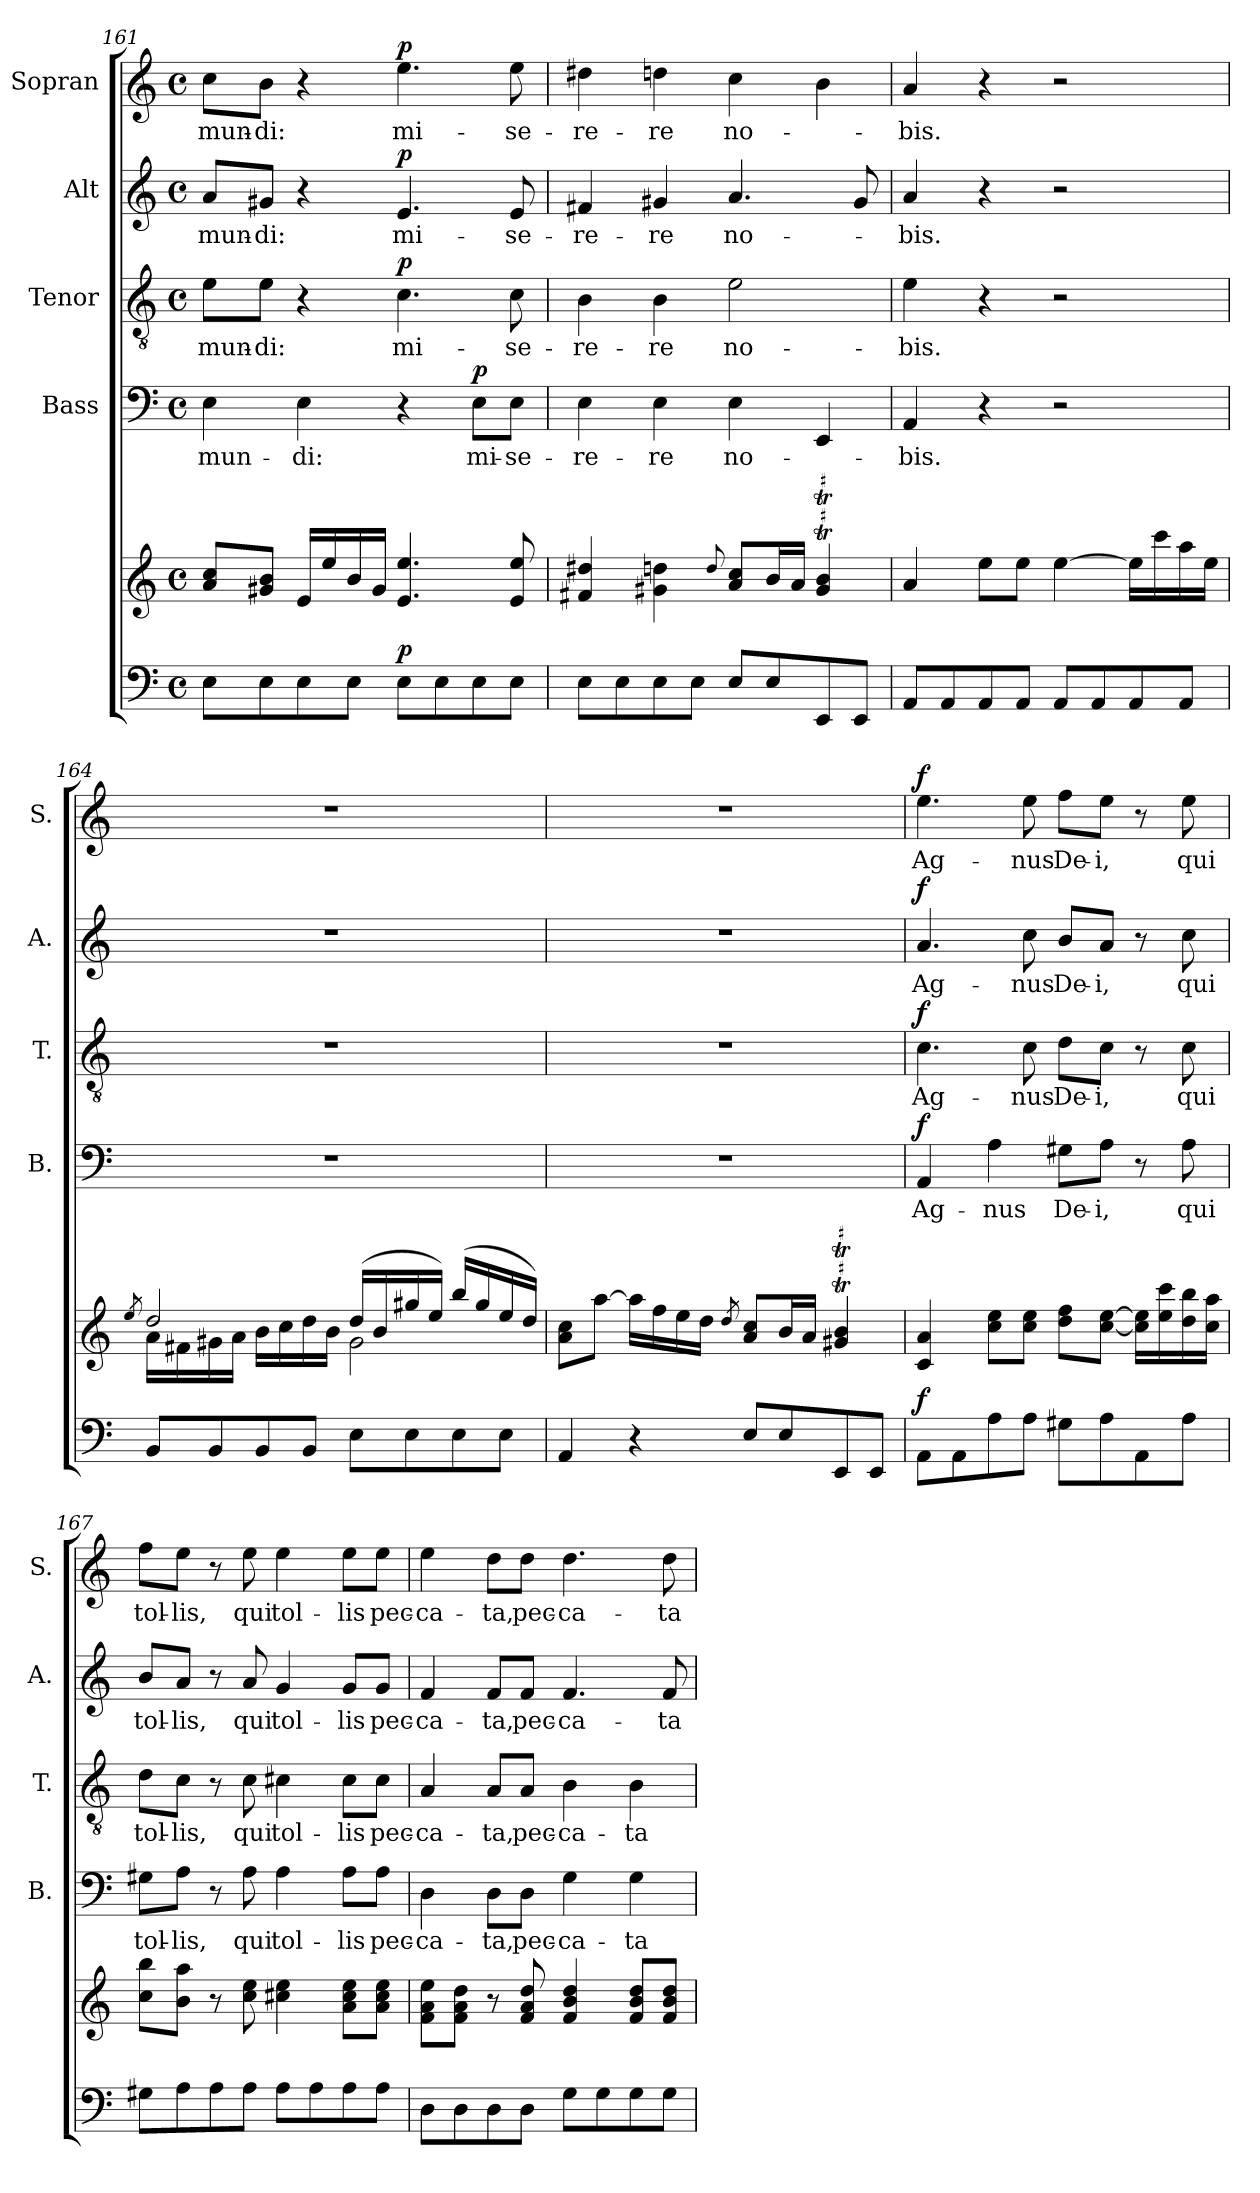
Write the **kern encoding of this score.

**kern	**kern	**dynam	**kern	**text	**dynam	**kern	**text	**dynam	**kern	**text	**dynam	**kern	**text	**dynam
*part5	*part5	*part5	*part4	*part4	*part4	*part3	*part3	*part3	*part2	*part2	*part2	*part1	*part1	*part1
*staff6	*staff5	*staff5/6	*staff4	*staff4	*staff4	*staff3	*staff3	*staff3	*staff2	*staff2	*staff2	*staff1	*staff1	*staff1
*	*	*	*I"Bass	*	*	*I"Tenor	*	*	*I"Alt	*	*	*I"Sopran	*	*
*	*	*	*I'B.	*	*	*I'T.	*	*	*I'A.	*	*	*I'S.	*	*
*clefF4	*clefG2	*	*clefF4	*	*	*clefGv2	*	*	*clefG2	*	*	*clefG2	*	*
*k[]	*k[]	*	*k[]	*	*	*k[]	*	*	*k[]	*	*	*k[]	*	*
*C:	*C:	*	*C:	*	*	*C:	*	*	*C:	*	*	*C:	*	*
*M4/4	*M4/4	*	*M4/4	*	*	*M4/4	*	*	*M4/4	*	*	*M4/4	*	*
*met(c)	*met(c)	*	*met(c)	*	*	*met(c)	*	*	*met(c)	*	*	*met(c)	*	*
=161	=161	=161	=161	=161	=161	=161	=161	=161	=161	=161	=161	=161	=161	=161
!	!	!	!	!LO:LY:b	!	!	!LO:LY:b	!	!	!LO:LY:b	!	!	!LO:LY:b	!
8E\L	8a/ 8cc/L	.	4E\	mun-	.	8e\L	mun-	.	8a/L	mun-	.	8cc\L	mun-	.
!	!	!	!	!	!	!	!LO:LY:b	!	!	!LO:LY:b	!	!	!LO:LY:b	!
8E\	8g#X/ 8b/J	.	.	.	.	8e\J	-di:	.	8g#X/J	-di:	.	8b\J	-di:	.
!	!	!	!	!LO:LY:b	!	!	!	!	!	!	!	!	!	!
8E\	16e/LL	.	4E\	-di:	.	4r	.	.	4r	.	.	4r	.	.
.	16ee/	.	.	.	.	.	.	.	.	.	.	.	.	.
8E\J	16b/	.	.	.	.	.	.	.	.	.	.	.	.	.
.	16g#/JJ	.	.	.	.	.	.	.	.	.	.	.	.	.
!	!	!LO:DY:a=2	!	!	!	!	!LO:LY:b	!LO:DY:a	!	!LO:LY:b	!LO:DY:a	!	!LO:LY:b	!LO:DY:a
8E\L	4.e/ 4.ee/	p	4r	.	.	4.c\	mi-	p	4.e/	mi-	p	4.ee\	mi-	p
8E\	.	.	.	.	.	.	.	.	.	.	.	.	.	.
!	!	!	!	!LO:LY:b	!LO:DY:a	!	!	!	!	!	!	!	!	!
8E\	.	.	8E\L	mi-	p	.	.	.	.	.	.	.	.	.
!	!	!	!	!LO:LY:b	!	!	!LO:LY:b	!	!	!LO:LY:b	!	!	!LO:LY:b	!
8E\J	8e/ 8ee/	.	8E\J	-se-	.	8c\	-se-	.	8e/	-se-	.	8ee\	-se-	.
!!LO:PB:g=z
=162	=162	=162	=162	=162	=162	=162	=162	=162	=162	=162	=162	=162	=162	=162
!	!	!	!	!LO:LY:b	!	!	!LO:LY:b	!	!	!LO:LY:b	!	!	!LO:LY:b	!
8E\L	4f#X/ 4dd#X/	.	4E\	-re-	.	4B\	-re-	.	4f#X/	-re-	.	4dd#X\	-re-	.
8E\	.	.	.	.	.	.	.	.	.	.	.	.	.	.
!	!	!	!	!LO:LY:b	!	!	!LO:LY:b	!	!	!LO:LY:b	!	!	!LO:LY:b	!
8E\	4g#X\ 4ddn\	.	4E\	-re	.	4B\	-re	.	4g#X/	-re	.	4ddn\	-re	.
8E\J	.	.	.	.	.	.	.	.	.	.	.	.	.	.
.	8qqdd/	.	.	.	.	.	.	.	.	.	.	.	.	.
!	!	!	!	!LO:LY:b	!	!	!LO:LY:b	!	!	!LO:LY:b	!	!	!LO:LY:b	!
8E/L	8a/ 8cc/L	.	4E\	no-	.	2e\	no-	.	4.a/	no-	.	4cc\	no-	.
8E/	16b/L	.	.	.	.	.	.	.	.	.	.	.	.	.
.	16a/JJ	.	.	.	.	.	.	.	.	.	.	.	.	.
8EE/	4g#/T 4b/T	.	4EE/	.	.	.	.	.	.	.	.	4b\	.	.
8EE/J	.	.	.	.	.	.	.	.	8g#/	.	.	.	.	.
=163	=163	=163	=163	=163	=163	=163	=163	=163	=163	=163	=163	=163	=163	=163
!	!	!	!	!LO:LY:b	!	!	!LO:LY:b	!	!	!LO:LY:b	!	!	!LO:LY:b	!
8AA/L	4a/	.	4AA/	-bis.	.	4e\	-bis.	.	4a/	-bis.	.	4a/	-bis.	.
8AA/	.	.	.	.	.	.	.	.	.	.	.	.	.	.
8AA/	8ee\L	.	4r	.	.	4r	.	.	4r	.	.	4r	.	.
8AA/J	8ee\J	.	.	.	.	.	.	.	.	.	.	.	.	.
8AA/L	[4ee\	.	2r	.	.	2r	.	.	2r	.	.	2r	.	.
8AA/	.	.	.	.	.	.	.	.	.	.	.	.	.	.
8AA/	16ee\LL]	.	.	.	.	.	.	.	.	.	.	.	.	.
.	16ccc\	.	.	.	.	.	.	.	.	.	.	.	.	.
8AA/J	16aa\	.	.	.	.	.	.	.	.	.	.	.	.	.
.	16ee\JJ	.	.	.	.	.	.	.	.	.	.	.	.	.
=164	=164	=164	=164	=164	=164	=164	=164	=164	=164	=164	=164	=164	=164	=164
.	8qee/	.	.	.	.	.	.	.	.	.	.	.	.	.
*	*^	*	*	*	*	*	*	*	*	*	*	*	*	*
8BB/L	2dd/	16a\LL	.	1r	.	.	1r	.	.	1r	.	.	1r	.	.
.	.	16f#X\	.	.	.	.	.	.	.	.	.	.	.	.	.
8BB/	.	16g#X\	.	.	.	.	.	.	.	.	.	.	.	.	.
.	.	16a\JJ	.	.	.	.	.	.	.	.	.	.	.	.	.
8BB/	.	16b\LL	.	.	.	.	.	.	.	.	.	.	.	.	.
.	.	16cc\	.	.	.	.	.	.	.	.	.	.	.	.	.
8BB/J	.	16dd\	.	.	.	.	.	.	.	.	.	.	.	.	.
.	.	16b\JJ	.	.	.	.	.	.	.	.	.	.	.	.	.
8E\L	(>16dd/LL	2g#\	.	.	.	.	.	.	.	.	.	.	.	.	.
.	16b/	.	.	.	.	.	.	.	.	.	.	.	.	.	.
8E\	16gg#X/	.	.	.	.	.	.	.	.	.	.	.	.	.	.
.	16ee/JJ)	.	.	.	.	.	.	.	.	.	.	.	.	.	.
8E\	(>16bb/LL	.	.	.	.	.	.	.	.	.	.	.	.	.	.
.	16gg#/	.	.	.	.	.	.	.	.	.	.	.	.	.	.
8E\J	16ee/	.	.	.	.	.	.	.	.	.	.	.	.	.	.
.	16dd/JJ)	.	.	.	.	.	.	.	.	.	.	.	.	.	.
*	*v	*v	*	*	*	*	*	*	*	*	*	*	*	*	*
!!LO:LB:g=z
=165	=165	=165	=165	=165	=165	=165	=165	=165	=165	=165	=165	=165	=165	=165
4AA/	8a\ 8cc\L	.	1r	.	.	1r	.	.	1r	.	.	1r	.	.
.	[8aa\J	.	.	.	.	.	.	.	.	.	.	.	.	.
4r	16aa\LL]	.	.	.	.	.	.	.	.	.	.	.	.	.
.	16ff\	.	.	.	.	.	.	.	.	.	.	.	.	.
.	16ee\	.	.	.	.	.	.	.	.	.	.	.	.	.
.	16dd\JJ	.	.	.	.	.	.	.	.	.	.	.	.	.
.	8qdd/	.	.	.	.	.	.	.	.	.	.	.	.	.
8E/L	8a/ 8cc/L	.	.	.	.	.	.	.	.	.	.	.	.	.
8E/	16b/L	.	.	.	.	.	.	.	.	.	.	.	.	.
.	16a/JJ	.	.	.	.	.	.	.	.	.	.	.	.	.
8EE/	4g#X/T 4b/T	.	.	.	.	.	.	.	.	.	.	.	.	.
8EE/J	.	.	.	.	.	.	.	.	.	.	.	.	.	.
=166	=166	=166	=166	=166	=166	=166	=166	=166	=166	=166	=166	=166	=166	=166
!	!	!LO:DY:a=2	!	!LO:LY:b	!LO:DY:a	!	!LO:LY:b	!LO:DY:a	!	!LO:LY:b	!LO:DY:a	!	!LO:LY:b	!LO:DY:a
8AA\L	4c/ 4a/	f	4AA/	Ag-	f	4.c\	Ag-	f	4.a/	Ag-	f	4.ee\	Ag-	f
8AA\	.	.	.	.	.	.	.	.	.	.	.	.	.	.
!	!	!	!	!LO:LY:b	!	!	!	!	!	!	!	!	!	!
8A\	8cc\ 8ee\L	.	4A\	-nus	.	.	.	.	.	.	.	.	.	.
!	!	!	!	!	!	!	!LO:LY:b	!	!	!LO:LY:b	!	!	!LO:LY:b	!
8A\J	8cc\ 8ee\J	.	.	.	.	8c\	-nus	.	8cc\	-nus	.	8ee\	-nus	.
!	!	!	!	!LO:LY:b	!	!	!LO:LY:b	!	!	!LO:LY:b	!	!	!LO:LY:b	!
8G#X\L	8dd\ 8ff\L	.	8G#X\L	De-	.	8d\L	De-	.	8b/L	De-	.	8ff\L	De-	.
!	!	!	!	!LO:LY:b	!	!	!LO:LY:b	!	!	!LO:LY:b	!	!	!LO:LY:b	!
8A\	[8cc\ [8ee\J	.	8A\J	-i,	.	8c\J	-i,	.	8a/J	-i,	.	8ee\J	-i,	.
8AA\	16cc\] 16ee\]LL	.	8r	.	.	8r	.	.	8r	.	.	8r	.	.
.	16ee\ 16ccc\	.	.	.	.	.	.	.	.	.	.	.	.	.
!	!	!	!	!LO:LY:b	!	!	!LO:LY:b	!	!	!LO:LY:b	!	!	!LO:LY:b	!
8A\J	16dd\ 16bb\	.	8A\	qui	.	8c\	qui	.	8cc\	qui	.	8ee\	qui	.
.	16cc\ 16aa\JJ	.	.	.	.	.	.	.	.	.	.	.	.	.
=167	=167	=167	=167	=167	=167	=167	=167	=167	=167	=167	=167	=167	=167	=167
!	!	!	!	!LO:LY:b	!	!	!LO:LY:b	!	!	!LO:LY:b	!	!	!LO:LY:b	!
8G#X\L	8cc\ 8bb\L	.	8G#X\L	tol-	.	8d\L	tol-	.	8b/L	tol-	.	8ff\L	tol-	.
!	!	!	!	!LO:LY:b	!	!	!LO:LY:b	!	!	!LO:LY:b	!	!	!LO:LY:b	!
8A\	8b\ 8aa\J	.	8A\J	-lis,	.	8c\J	-lis,	.	8a/J	-lis,	.	8ee\J	-lis,	.
8A\	8r	.	8r	.	.	8r	.	.	8r	.	.	8r	.	.
!	!	!	!	!LO:LY:b	!	!	!LO:LY:b	!	!	!LO:LY:b	!	!	!LO:LY:b	!
8A\J	8cc\ 8ee\	.	8A\	qui	.	8c\	qui	.	8a/	qui	.	8ee\	qui	.
!	!	!	!	!LO:LY:b	!	!	!LO:LY:b	!	!	!LO:LY:b	!	!	!LO:LY:b	!
8A\L	4cc#X\ 4ee\	.	4A\	tol-	.	4c#X\	tol-	.	4g/	tol-	.	4ee\	tol-	.
8A\	.	.	.	.	.	.	.	.	.	.	.	.	.	.
!	!	!	!	!LO:LY:b	!	!	!LO:LY:b	!	!	!LO:LY:b	!	!	!LO:LY:b	!
8A\	8a\ 8cc#\ 8ee\L	.	8A\L	-lis	.	8c#\L	-lis	.	8g/L	-lis	.	8ee\L	-lis	.
!	!	!	!	!LO:LY:b	!	!	!LO:LY:b	!	!	!LO:LY:b	!	!	!LO:LY:b	!
8A\J	8a\ 8cc#\ 8ee\J	.	8A\J	pec-	.	8c#\J	pec-	.	8g/J	pec-	.	8ee\J	pec-	.
=168	=168	=168	=168	=168	=168	=168	=168	=168	=168	=168	=168	=168	=168	=168
!	!	!	!	!LO:LY:b	!	!	!LO:LY:b	!	!	!LO:LY:b	!	!	!LO:LY:b	!
8D\L	8f\ 8a\ 8ee\L	.	4D\	-ca-	.	4A/	-ca-	.	4f/	-ca-	.	4ee\	-ca-	.
8D\	8f\ 8a\ 8dd\J	.	.	.	.	.	.	.	.	.	.	.	.	.
!	!	!	!	!LO:LY:b	!	!	!LO:LY:b	!	!	!LO:LY:b	!	!	!LO:LY:b	!
8D\	8r	.	8D\L	-ta,	.	8A/L	-ta,	.	8f/L	-ta,	.	8dd\L	-ta,	.
!	!	!	!	!LO:LY:b	!	!	!LO:LY:b	!	!	!LO:LY:b	!	!	!LO:LY:b	!
8D\J	8f/ 8a/ 8dd/	.	8D\J	pec-	.	8A/J	pec-	.	8f/J	pec-	.	8dd\J	pec-	.
!	!	!	!	!LO:LY:b	!	!	!LO:LY:b	!	!	!LO:LY:b	!	!	!LO:LY:b	!
8G\L	4f/ 4b/ 4dd/	.	4G\	-ca-	.	4B\	-ca-	.	4.f/	-ca-	.	4.dd\	-ca-	.
8G\	.	.	.	.	.	.	.	.	.	.	.	.	.	.
!	!	!	!	!LO:LY:b	!	!	!LO:LY:b	!	!	!	!	!	!	!
8G\	8f/ 8b/ 8dd/L	.	4G\	-ta	.	4B\	-ta	.	.	.	.	.	.	.
!	!	!	!	!	!	!	!	!	!	!LO:LY:b	!	!	!LO:LY:b	!
8G\J	8f/ 8b/ 8dd/J	.	.	.	.	.	.	.	8f/	-ta	.	8dd\	-ta	.
=	=	=	=	=	=	=	=	=	=	=	=	=	=	=
*-	*-	*-	*-	*-	*-	*-	*-	*-	*-	*-	*-	*-	*-	*-
